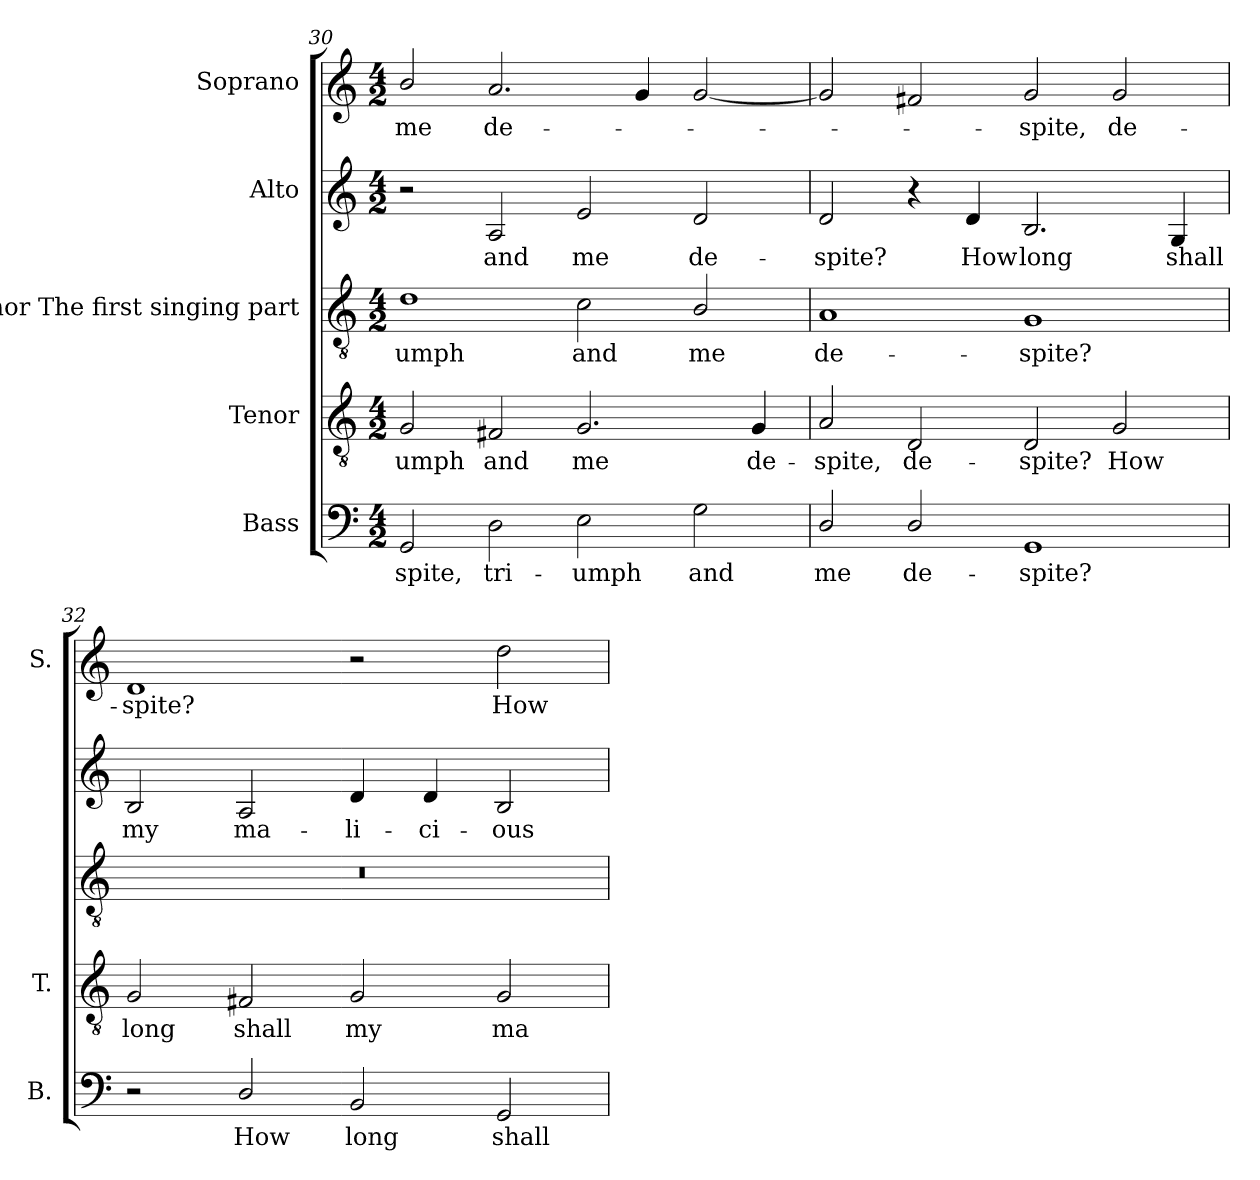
**kern	**text	**kern	**text	**kern	**text	**kern	**text	**kern	**text
*part5	*part5	*part4	*part4	*part3	*part3	*part2	*part2	*part1	*part1
*staff5	*staff5	*staff4	*staff4	*staff3	*staff3	*staff2	*staff2	*staff1	*staff1
*I"Bass	*	*I"Tenor	*	*I"Tenor The first singing part	*	*I"Alto	*	*I"Soprano	*
*I'B.	*	*I'T.	*	*	*	*	*	*I'S.	*
!!LO:LB:g=z
*clefF4	*	*clefGv2	*	*clefGv2	*	*clefG2	*	*clefG2	*
*	*	*ITrd7c12	*	*ITrd7c12	*	*ITrd7c12	*	*	*
*k[]	*	*k[]	*	*k[]	*	*k[]	*	*k[]	*
*C:	*	*C:	*	*C:	*	*C:	*	*C:	*
*M4/2	*	*M4/2	*	*M4/2	*	*M4/2	*	*M4/2	*
=30	=30	=30	=30	=30	=30	=30	=30	=30	=30
!	!LO:LY:b:color=#000000	!	!	!	!	!	!	!	!
!	!	!	!LO:LY:b:color=#000000	!	!	!	!	!	!
!	!	!	!	!	!LO:LY:b:color=#000000	!	!	!	!
!	!	!	!	!	!	!	!	!	!LO:LY:b:color=#000000
2GGi/	-spite,	2GGi/	-umph	1Di	-umph	2r	.	2bi/	me
!	!LO:LY:b:color=#000000	!	!	!	!	!	!	!	!
!	!	!	!LO:LY:b:color=#000000	!	!	!	!	!	!
!	!	!	!	!	!	!	!LO:LY:b:color=#000000	!	!
!	!	!	!	!	!	!	!	!	!LO:LY:b:color=#000000
2Di\	tri-	2FF#Xi/	and	.	.	2AAi/	and	2.ai/	de-
!	!LO:LY:b:color=#000000	!	!	!	!	!	!	!	!
!	!	!	!LO:LY:b:color=#000000	!	!	!	!	!	!
!	!	!	!	!	!LO:LY:b:color=#000000	!	!	!	!
!	!	!	!	!	!	!	!LO:LY:b:color=#000000	!	!
2Ei\	-umph	2.GGi/	me	2Ci\	and	2Ei/	me	.	.
.	.	.	.	.	.	.	.	4gi/	.
!	!LO:LY:b:color=#000000	!	!	!	!	!	!	!	!
!	!	!	!	!	!LO:LY:b:color=#000000	!	!	!	!
!	!	!	!	!	!	!	!LO:LY:b:color=#000000	!	!
2Gi\	and	.	.	2BBi/	me	2Di/	de-	[2gi/	.
!	!	!	!LO:LY:b:color=#000000	!	!	!	!	!	!
.	.	4GGi/	de-	.	.	.	.	.	.
=31	=31	=31	=31	=31	=31	=31	=31	=31	=31
!	!LO:LY:b:color=#000000	!	!	!	!	!	!	!	!
!	!	!	!LO:LY:b:color=#000000	!	!	!	!	!	!
!	!	!	!	!	!LO:LY:b:color=#000000	!	!	!	!
!	!	!	!	!	!	!	!LO:LY:b:color=#000000	!	!
2Di/	me	2AAi/	-spite,	1AAi	de-	2Di/	-spite?	2gi/]	.
!	!LO:LY:b:color=#000000	!	!	!	!	!	!	!	!
!	!	!	!LO:LY:b:color=#000000	!	!	!	!	!	!
2Di/	de-	2DDi/	de-	.	.	4r	.	2f#Xi/	.
!	!	!	!	!	!	!	!LO:LY:b:color=#000000	!	!
.	.	.	.	.	.	4Di/	How	.	.
!	!LO:LY:b:color=#000000	!	!	!	!	!	!	!	!
!	!	!	!LO:LY:b:color=#000000	!	!	!	!	!	!
!	!	!	!	!	!LO:LY:b:color=#000000	!	!	!	!
!	!	!	!	!	!	!	!LO:LY:b:color=#000000	!	!
!	!	!	!	!	!	!	!	!	!LO:LY:b:color=#000000
1GGi	-spite?	2DDi/	-spite?	1GGi	-spite?	2.BBi/	long	2gi/	-spite,
!	!	!	!LO:LY:b:color=#000000	!	!	!	!	!	!
!	!	!	!	!	!	!	!	!	!LO:LY:b:color=#000000
.	.	2GGi/	How	.	.	.	.	2gi/	de-
!	!	!	!	!	!	!	!LO:LY:b:color=#000000	!	!
.	.	.	.	.	.	4GGi/	shall	.	.
=32	=32	=32	=32	=32	=32	=32	=32	=32	=32
!	!	!	!LO:LY:b:color=#000000	!LO:N:vis=1	!	!	!	!	!
!	!	!	!	!	!	!	!LO:LY:b:color=#000000	!	!
!	!	!	!	!	!	!	!	!	!LO:LY:b:color=#000000
2r	.	2GGi/	long	0r	.	2BBi/	my	1di	-spite?
!	!LO:LY:b:color=#000000	!	!	!	!	!	!	!	!
!	!	!	!LO:LY:b:color=#000000	!	!	!	!	!	!
!	!	!	!	!	!	!	!LO:LY:b:color=#000000	!	!
2Di/	How	2FF#Xi/	shall	.	.	2AAi/	ma-	.	.
!	!LO:LY:b:color=#000000	!	!	!	!	!	!	!	!
!	!	!	!LO:LY:b:color=#000000	!	!	!	!	!	!
!	!	!	!	!	!	!	!LO:LY:b:color=#000000	!	!
2BBi/	long	2GGi/	my	.	.	4Di/	-li-	2r	.
!	!	!	!	!	!	!	!LO:LY:b:color=#000000	!	!
.	.	.	.	.	.	4Di/	-ci-	.	.
!	!LO:LY:b:color=#000000	!	!	!	!	!	!	!	!
!	!	!	!LO:LY:b:color=#000000	!	!	!	!	!	!
!	!	!	!	!	!	!	!LO:LY:b:color=#000000	!	!
!	!	!	!	!	!	!	!	!	!LO:LY:b:color=#000000
2GGi/	shall	2GGi/	ma-	.	.	2BBi/	-ous	2ddi\	How
=	=	=	=	=	=	=	=	=	=
*-	*-	*-	*-	*-	*-	*-	*-	*-	*-
